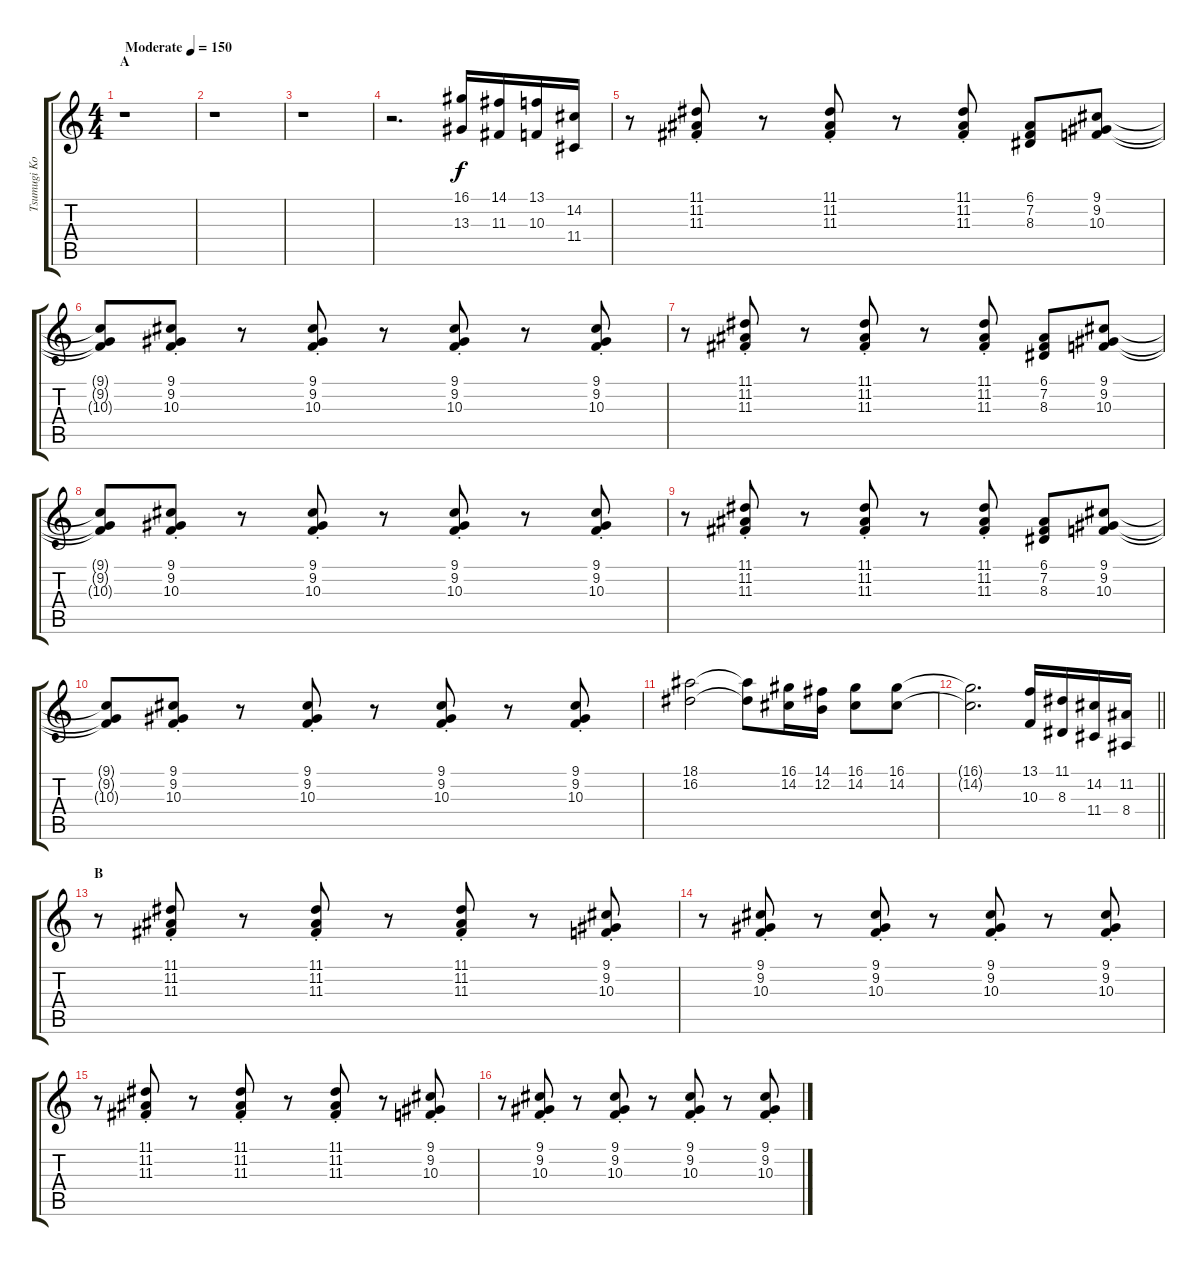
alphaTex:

\track ("Tsumugi Kotobuki" "Tsumugi Ko") {instrument reedorgan}
\staff {score tabs}
\tuning (E4 B3 G3 D3 A2 E2) {hide}
\ts (4 4)
\section ("" "A")
\tempo (150 "Moderate")
\clef g2
\ks c
r.1{dy f instrument reedorgan} |
r.1 |
r.1 |
r.2{d} (16.1 13.3).16 (14.1 11.3).16 (13.1 10.3).16 (14.2 11.4).16 |
r.8 (11.1{st} 11.2{st} 11.3{st}).8 r.8 (11.1{st} 11.2{st} 11.3{st}).8 r.8 (11.1{st} 11.2{st} 11.3{st}).8 (6.1 7.2 8.3).8 (9.1 9.2 10.3).8 |
(9.1{t} 9.2{t} 10.3{t}).8 (9.1{st} 9.2{st} 10.3{st}).8 r.8 (9.1{st} 9.2{st} 10.3{st}).8 r.8 (9.1{st} 9.2{st} 10.3{st}).8 r.8 (9.1{st} 9.2{st} 10.3{st}).8 |
r.8 (11.1{st} 11.2{st} 11.3{st}).8 r.8 (11.1{st} 11.2{st} 11.3{st}).8 r.8 (11.1{st} 11.2{st} 11.3{st}).8 (6.1 7.2 8.3).8 (9.1 9.2 10.3).8 |
(9.1{t} 9.2{t} 10.3{t}).8 (9.1{st} 9.2{st} 10.3{st}).8 r.8 (9.1{st} 9.2{st} 10.3{st}).8 r.8 (9.1{st} 9.2{st} 10.3{st}).8 r.8 (9.1{st} 9.2{st} 10.3{st}).8 |
r.8 (11.1{st} 11.2{st} 11.3{st}).8 r.8 (11.1{st} 11.2{st} 11.3{st}).8 r.8 (11.1{st} 11.2{st} 11.3{st}).8 (6.1 7.2 8.3).8 (9.1 9.2 10.3).8 |
(9.1{t} 9.2{t} 10.3{t}).8 (9.1{st} 9.2{st} 10.3{st}).8 r.8 (9.1{st} 9.2{st} 10.3{st}).8 r.8 (9.1{st} 9.2{st} 10.3{st}).8 r.8 (9.1{st} 9.2{st} 10.3{st}).8 |
(18.1 16.2).2 (18.1{t} 16.2{t}).8 (16.1 14.2).16 (14.1 12.2).16 (16.1 14.2).8 (16.1 14.2).8 |
\barLineRight lightlight
(16.1{t} 14.2{t}).2{d} (13.1 10.3).16 (11.1 8.3).16 (14.2 11.4).16 (11.2 8.4).16 |
\section ("" "B")
r.8 (11.1{st} 11.2{st} 11.3{st}).8 r.8 (11.1{st} 11.2{st} 11.3{st}).8 r.8 (11.1{st} 11.2{st} 11.3{st}).8 r.8 (9.1{st} 9.2{st} 10.3{st}).8 |
r.8 (9.1{st} 9.2{st} 10.3{st}).8 r.8 (9.1{st} 9.2{st} 10.3{st}).8 r.8 (9.1{st} 9.2{st} 10.3{st}).8 r.8 (9.1{st} 9.2{st} 10.3{st}).8 |
r.8 (11.1{st} 11.2{st} 11.3{st}).8 r.8 (11.1{st} 11.2{st} 11.3{st}).8 r.8 (11.1{st} 11.2{st} 11.3{st}).8 r.8 (9.1{st} 9.2{st} 10.3{st}).8 |
r.8 (9.1{st} 9.2{st} 10.3{st}).8 r.8 (9.1{st} 9.2{st} 10.3{st}).8 r.8 (9.1{st} 9.2{st} 10.3{st}).8 r.8 (9.1{st} 9.2{st} 10.3{st}).8
